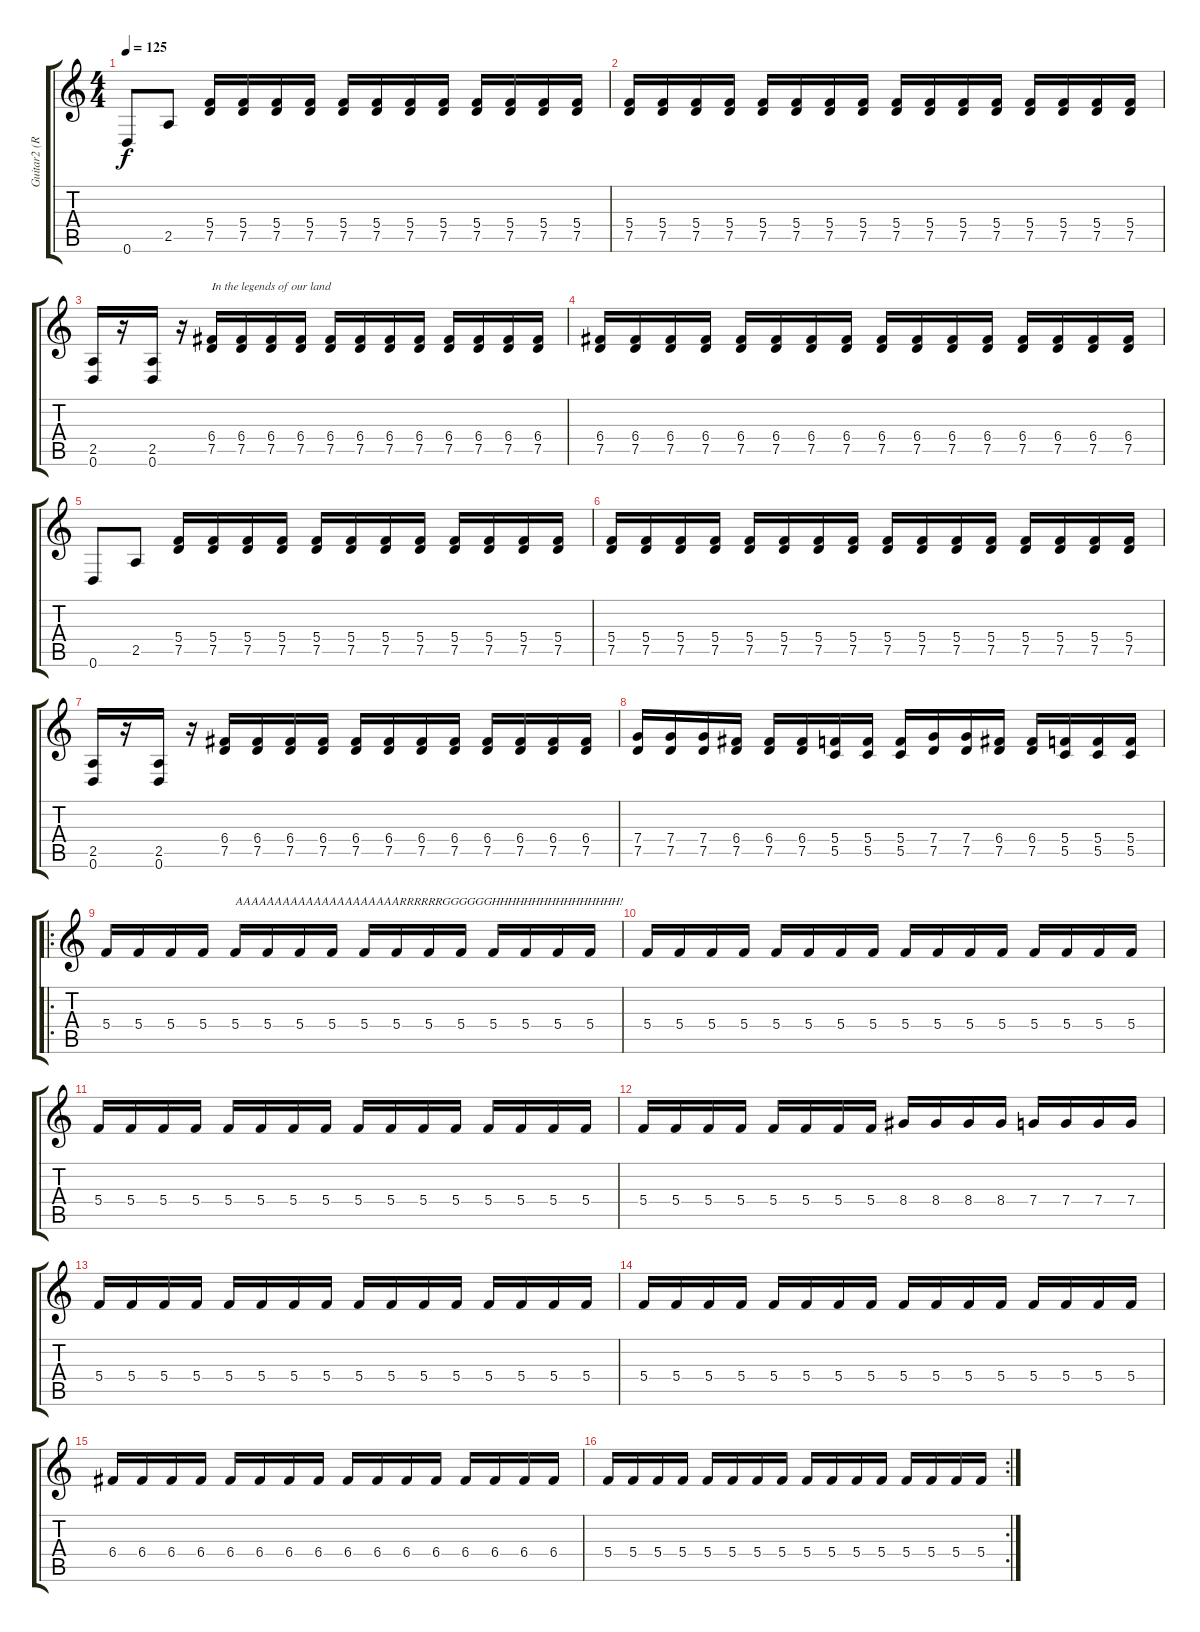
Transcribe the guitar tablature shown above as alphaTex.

\track ("Guitar2 (Rythm)" "Guitar2 (R") {instrument distortionguitar}
\staff {score tabs}
\tuning (D4 A3 F3 C3 G2 D2) {hide}
\ts (4 4)
\tempo 125
\clef g2
\ks c
0.6.8{dy f} 2.5.8 (5.4 7.5).16 (5.4 7.5).16 (5.4 7.5).16 (5.4 7.5).16 (5.4 7.5).16 (5.4 7.5).16 (5.4 7.5).16 (5.4 7.5).16 (5.4 7.5).16 (5.4 7.5).16 (5.4 7.5).16 (5.4 7.5).16 |
(5.4 7.5).16 (5.4 7.5).16 (5.4 7.5).16 (5.4 7.5).16 (5.4 7.5).16 (5.4 7.5).16 (5.4 7.5).16 (5.4 7.5).16 (5.4 7.5).16 (5.4 7.5).16 (5.4 7.5).16 (5.4 7.5).16 (5.4 7.5).16 (5.4 7.5).16 (5.4 7.5).16 (5.4 7.5).16 |
(2.5 0.6).16 r.16 (2.5 0.6).16 r.16 (6.4 7.5).16{txt "In the legends of our land"} (6.4 7.5).16 (6.4 7.5).16 (6.4 7.5).16 (6.4 7.5).16 (6.4 7.5).16 (6.4 7.5).16 (6.4 7.5).16 (6.4 7.5).16 (6.4 7.5).16 (6.4 7.5).16 (6.4 7.5).16 |
(6.4 7.5).16 (6.4 7.5).16 (6.4 7.5).16 (6.4 7.5).16 (6.4 7.5).16 (6.4 7.5).16 (6.4 7.5).16 (6.4 7.5).16 (6.4 7.5).16 (6.4 7.5).16 (6.4 7.5).16 (6.4 7.5).16 (6.4 7.5).16 (6.4 7.5).16 (6.4 7.5).16 (6.4 7.5).16 |
0.6.8 2.5.8 (5.4 7.5).16 (5.4 7.5).16 (5.4 7.5).16 (5.4 7.5).16 (5.4 7.5).16 (5.4 7.5).16 (5.4 7.5).16 (5.4 7.5).16 (5.4 7.5).16 (5.4 7.5).16 (5.4 7.5).16 (5.4 7.5).16 |
(5.4 7.5).16 (5.4 7.5).16 (5.4 7.5).16 (5.4 7.5).16 (5.4 7.5).16 (5.4 7.5).16 (5.4 7.5).16 (5.4 7.5).16 (5.4 7.5).16 (5.4 7.5).16 (5.4 7.5).16 (5.4 7.5).16 (5.4 7.5).16 (5.4 7.5).16 (5.4 7.5).16 (5.4 7.5).16 |
(2.5 0.6).16 r.16 (2.5 0.6).16 r.16 (6.4 7.5).16 (6.4 7.5).16 (6.4 7.5).16 (6.4 7.5).16 (6.4 7.5).16 (6.4 7.5).16 (6.4 7.5).16 (6.4 7.5).16 (6.4 7.5).16 (6.4 7.5).16 (6.4 7.5).16 (6.4 7.5).16 |
(7.4 7.5).16 (7.4 7.5).16 (7.4 7.5).16 (6.4 7.5).16 (6.4 7.5).16 (6.4 7.5).16 (5.4 5.5).16 (5.4 5.5).16 (5.4 5.5).16 (7.4 7.5).16 (7.4 7.5).16 (6.4 7.5).16 (6.4 7.5).16 (5.4 5.5).16 (5.4 5.5).16 (5.4 5.5).16 |
\ro
5.4.16 5.4.16 5.4.16 5.4.16 5.4.16{txt "AAAAAAAAAAAAAAAAAAAAARRRRRRGGGGGGHHHHHHHHHHHHHHHH!"} 5.4.16 5.4.16 5.4.16 5.4.16 5.4.16 5.4.16 5.4.16 5.4.16 5.4.16 5.4.16 5.4.16 |
5.4.16 5.4.16 5.4.16 5.4.16 5.4.16 5.4.16 5.4.16 5.4.16 5.4.16 5.4.16 5.4.16 5.4.16 5.4.16 5.4.16 5.4.16 5.4.16 |
5.4.16 5.4.16 5.4.16 5.4.16 5.4.16 5.4.16 5.4.16 5.4.16 5.4.16 5.4.16 5.4.16 5.4.16 5.4.16 5.4.16 5.4.16 5.4.16 |
5.4.16 5.4.16 5.4.16 5.4.16 5.4.16 5.4.16 5.4.16 5.4.16 8.4.16 8.4.16 8.4.16 8.4.16 7.4.16 7.4.16 7.4.16 7.4.16 |
5.4.16 5.4.16 5.4.16 5.4.16 5.4.16 5.4.16 5.4.16 5.4.16 5.4.16 5.4.16 5.4.16 5.4.16 5.4.16 5.4.16 5.4.16 5.4.16 |
5.4.16 5.4.16 5.4.16 5.4.16 5.4.16 5.4.16 5.4.16 5.4.16 5.4.16 5.4.16 5.4.16 5.4.16 5.4.16 5.4.16 5.4.16 5.4.16 |
6.4.16 6.4.16 6.4.16 6.4.16 6.4.16 6.4.16 6.4.16 6.4.16 6.4.16 6.4.16 6.4.16 6.4.16 6.4.16 6.4.16 6.4.16 6.4.16 |
\rc 2
5.4.16 5.4.16 5.4.16 5.4.16 5.4.16 5.4.16 5.4.16 5.4.16 5.4.16 5.4.16 5.4.16 5.4.16 5.4.16 5.4.16 5.4.16 5.4.16
